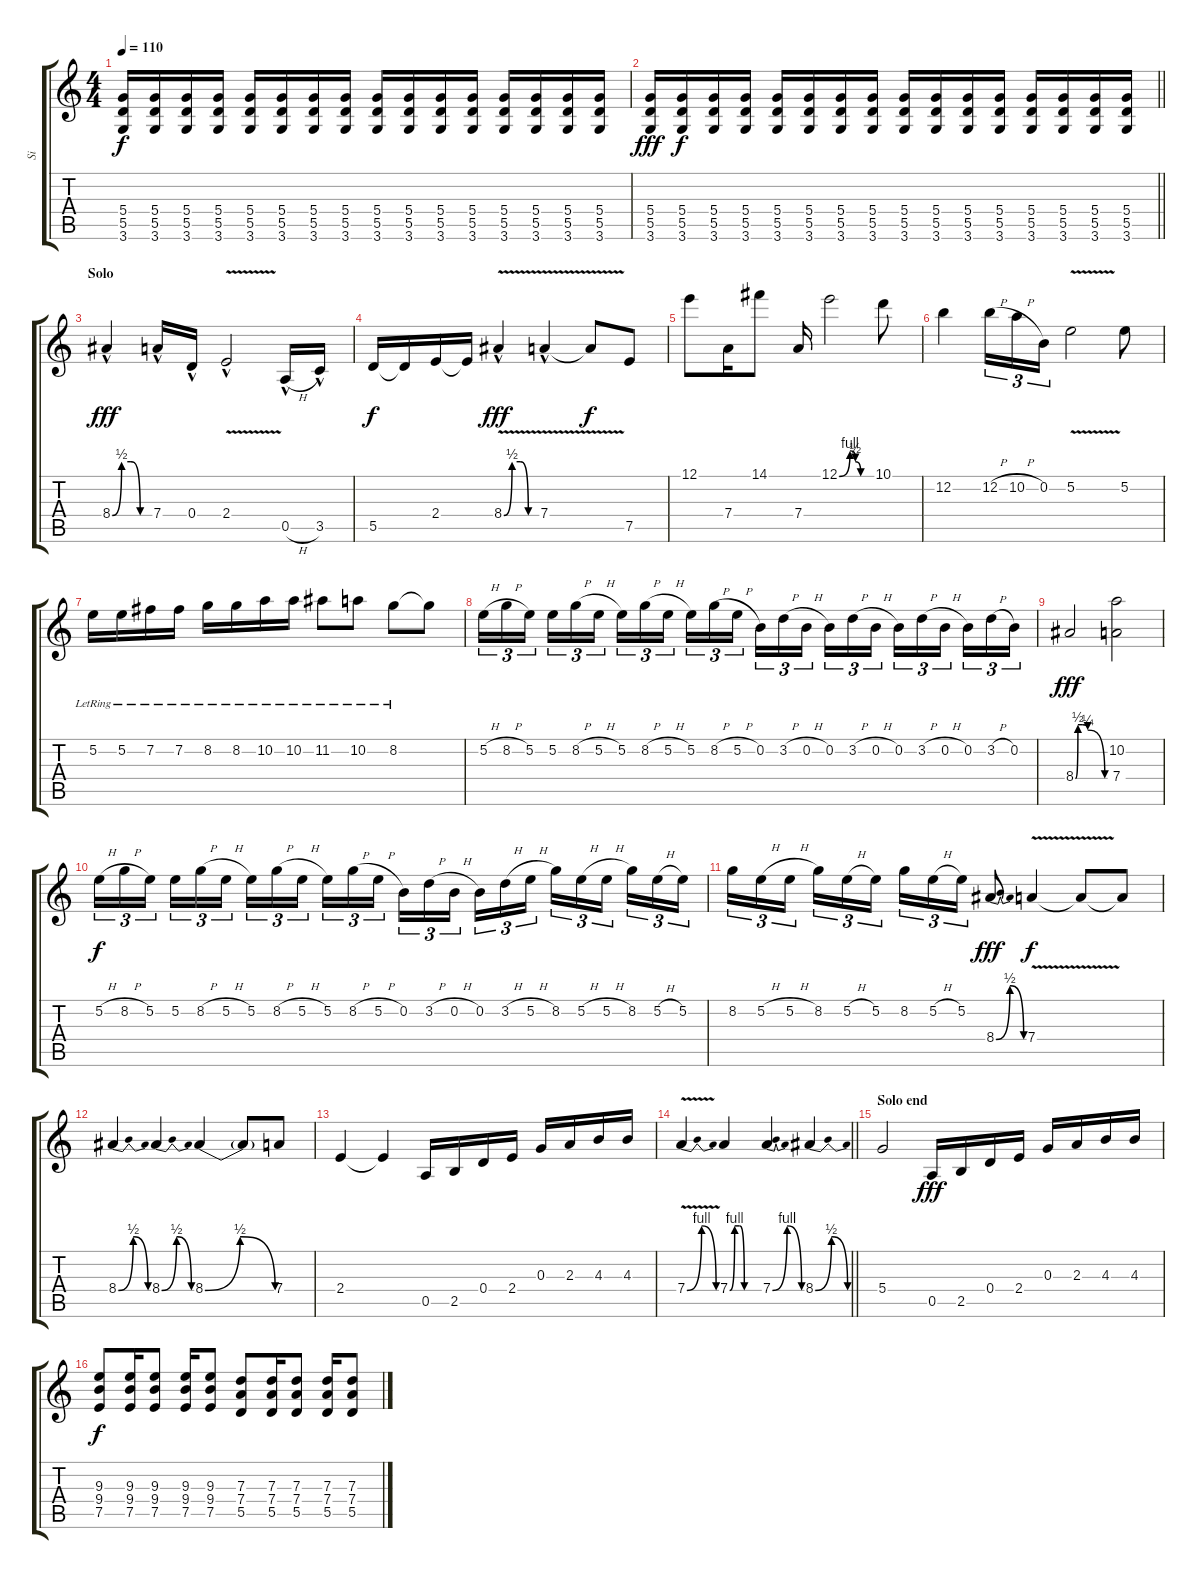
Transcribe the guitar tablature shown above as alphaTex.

\track ("Si" "Si") {instrument overdrivenguitar}
\staff {score tabs}
\tuning (E4 B3 G3 D3 A2 E2) {hide}
\ts (4 4)
\tempo 110
\clef g2
\ks c
(5.4 5.5 3.6).16{dy f} (5.4 5.5 3.6).16 (5.4 5.5 3.6).16 (5.4 5.5 3.6).16 (5.4 5.5 3.6).16 (5.4 5.5 3.6).16 (5.4 5.5 3.6).16 (5.4 5.5 3.6).16 (5.4 5.5 3.6).16 (5.4 5.5 3.6).16 (5.4 5.5 3.6).16 (5.4 5.5 3.6).16 (5.4 5.5 3.6).16 (5.4 5.5 3.6).16 (5.4 5.5 3.6).16 (5.4 5.5 3.6).16 |
\barLineRight lightlight
(5.4 5.5 3.6).16{dy fff} (5.4 5.5 3.6).16{dy f} (5.4 5.5 3.6).16 (5.4 5.5 3.6).16 (5.4 5.5 3.6).16 (5.4 5.5 3.6).16 (5.4 5.5 3.6).16 (5.4 5.5 3.6).16 (5.4 5.5 3.6).16 (5.4 5.5 3.6).16 (5.4 5.5 3.6).16 (5.4 5.5 3.6).16 (5.4 5.5 3.6).16 (5.4 5.5 3.6).16 (5.4 5.5 3.6).16 (5.4 5.5 3.6).16 |
\section ("" "Solo")
8.4{be (custom 0 0 15 2 30 2 45 0 60 0) hac}.4{dy fff instrument distortionguitar} 7.4{hac}.16 0.4{hac}.16 2.4{v hac}.2 0.5{h hac}.16 3.5{hac}.16 |
5.5.16{dy f} 5.5{t}.16 2.4.16 2.4{t}.16 8.4{be (custom 0 0 15 2 30 2 45 0 60 0) v hac}.4{dy fff} 7.4{v hac}.4 7.4{t}.8{dy f} 7.5.8 |
12.1.8 7.4.16 14.1.8 7.4.16 12.1{be (custom 0 0 20 4 30 2 40 0 60 0)}.2 10.1.8 |
12.2.4 12.2{h}.16{tu (3 2)} 10.2{h}.16{tu (3 2)} 0.2.16{tu (3 2)} 5.2{v}.2 5.2.8 |
5.2{lr}.16 5.2{lr}.16 7.2{lr}.16 7.2{lr}.16 8.2{lr}.16 8.2{lr}.16 10.2{lr}.16 10.2{lr}.16 11.2{lr}.8 10.2{lr}.8 8.2{lr}.8 8.2{t}.8 |
5.2{h}.16{tu (3 2)} 8.2{h}.16{tu (3 2)} 5.2.16{tu (3 2) beam splitsecondary} 5.2.16{tu (3 2)} 8.2{h}.16{tu (3 2)} 5.2{h}.16{tu (3 2)} 5.2.16{tu (3 2)} 8.2{h}.16{tu (3 2)} 5.2{h}.16{tu (3 2) beam splitsecondary} 5.2.16{tu (3 2)} 8.2{h}.16{tu (3 2)} 5.2{h}.16{tu (3 2)} 0.2.16{tu (3 2)} 3.2{h}.16{tu (3 2)} 0.2{h}.16{tu (3 2) beam splitsecondary} 0.2.16{tu (3 2)} 3.2{h}.16{tu (3 2)} 0.2{h}.16{tu (3 2)} 0.2.16{tu (3 2)} 3.2{h}.16{tu (3 2)} 0.2{h}.16{tu (3 2) beam splitsecondary} 0.2.16{tu (3 2)} 3.2{h}.16{tu (3 2)} 0.2.16{tu (3 2)} |
8.4{be (custom 0 0 5 2 15 2 25 1 60 0)}.2{dy fff} (10.2 7.4).2 |
5.2{h}.16{tu (3 2) dy f} 8.2{h}.16{tu (3 2)} 5.2.16{tu (3 2) beam splitsecondary} 5.2.16{tu (3 2)} 8.2{h}.16{tu (3 2)} 5.2{h}.16{tu (3 2)} 5.2.16{tu (3 2)} 8.2{h}.16{tu (3 2)} 5.2{h}.16{tu (3 2) beam splitsecondary} 5.2.16{tu (3 2)} 8.2{h}.16{tu (3 2)} 5.2{h}.16{tu (3 2)} 0.2.16{tu (3 2)} 3.2{h}.16{tu (3 2)} 0.2{h}.16{tu (3 2) beam splitsecondary} 0.2.16{tu (3 2)} 3.2{h}.16{tu (3 2)} 5.2{h}.16{tu (3 2)} 8.2.16{tu (3 2)} 5.2{h}.16{tu (3 2)} 5.2{h}.16{tu (3 2) beam splitsecondary} 8.2.16{tu (3 2)} 5.2{h}.16{tu (3 2)} 5.2.16{tu (3 2)} |
8.2.16{tu (3 2)} 5.2{h}.16{tu (3 2)} 5.2{h}.16{tu (3 2) beam splitsecondary} 8.2.16{tu (3 2)} 5.2{h}.16{tu (3 2)} 5.2.16{tu (3 2)} 8.2.16{tu (3 2)} 5.2{h}.16{tu (3 2)} 5.2.16{tu (3 2)} 8.4{be (bendrelease 0 0 5 2 15 2 60 0)}.8{dy fff} 7.4{v}.4{dy f} 7.4{t}.8 7.4{t}.8 |
8.4{be (bendrelease 0 0 15 2 30 2 60 0)}.4 8.4{be (bendrelease 0 0 15 2 30 2 60 0)}.4 8.4{be (bendrelease 0 0 15 2 30 2 60 0)}.4 8.4{t}.8 7.4.8 |
2.4.4 2.4{t}.4 0.5.16 2.5.16 0.4.16 2.4.16 0.3.16 2.3.16 4.3.16 4.3.16 |
\barLineRight lightlight
7.4{be (bendrelease 0 0 15 4 45 4 60 0) v}.4 7.4{be (custom 0 0 10 4 20 4 30 0 60 0)}.4 7.4{be (bendrelease 0 0 15 4 45 4 60 0)}.4 8.4{be (bendrelease 0 0 15 2 30 2 60 0)}.4 |
\section ("" "Solo end")
5.4.2{instrument overdrivenguitar} 0.5.16{dy fff} 2.5.16 0.4.16 2.4.16 0.3.16 2.3.16 4.3.16 4.3.16 |
(9.3 9.4 7.5).8{dy f volume 11} (9.3 9.4 7.5).16 (9.3 9.4 7.5).8 (9.3 9.4 7.5).16 (9.3 9.4 7.5).8 (7.3 7.4 5.5).8 (7.3 7.4 5.5).16 (7.3 7.4 5.5).8 (7.3 7.4 5.5).16 (7.3 7.4 5.5).8
